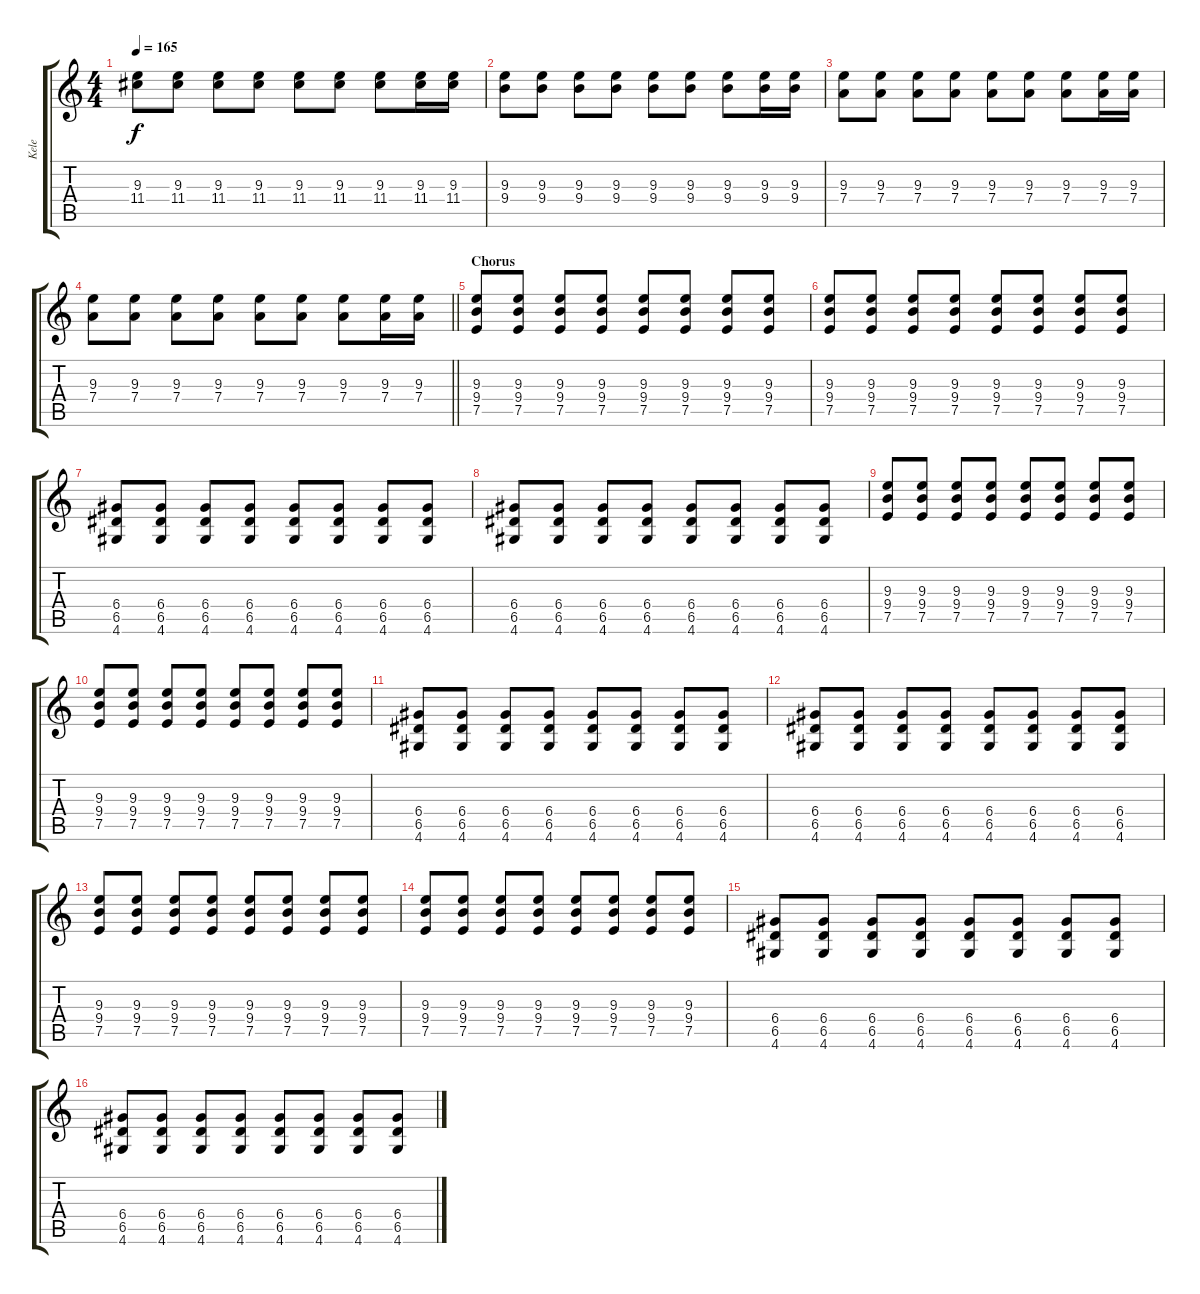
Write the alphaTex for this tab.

\track ("Kele" "Kele") {instrument electricguitarclean}
\staff {score tabs}
\tuning (E4 B3 G3 D3 A2 E2) {hide}
\ts (4 4)
\tempo 165
\clef g2
\ks c
(9.3 11.4).8{dy f} (9.3 11.4).8 (9.3 11.4).8 (9.3 11.4).8 (9.3 11.4).8 (9.3 11.4).8 (9.3 11.4).8 (9.3 11.4).16 (9.3 11.4).16 |
(9.3 9.4).8 (9.3 9.4).8 (9.3 9.4).8 (9.3 9.4).8 (9.3 9.4).8 (9.3 9.4).8 (9.3 9.4).8 (9.3 9.4).16 (9.3 9.4).16 |
(9.3 7.4).8 (9.3 7.4).8 (9.3 7.4).8 (9.3 7.4).8 (9.3 7.4).8 (9.3 7.4).8 (9.3 7.4).8 (9.3 7.4).16 (9.3 7.4).16 |
\barLineRight lightlight
(9.3 7.4).8 (9.3 7.4).8 (9.3 7.4).8 (9.3 7.4).8 (9.3 7.4).8 (9.3 7.4).8 (9.3 7.4).8 (9.3 7.4).16 (9.3 7.4).16 |
\section ("" "Chorus")
(9.3 9.4 7.5).8 (9.3 9.4 7.5).8 (9.3 9.4 7.5).8 (9.3 9.4 7.5).8 (9.3 9.4 7.5).8 (9.3 9.4 7.5).8 (9.3 9.4 7.5).8 (9.3 9.4 7.5).8 |
(9.3 9.4 7.5).8 (9.3 9.4 7.5).8 (9.3 9.4 7.5).8 (9.3 9.4 7.5).8 (9.3 9.4 7.5).8 (9.3 9.4 7.5).8 (9.3 9.4 7.5).8 (9.3 9.4 7.5).8 |
(6.4 6.5 4.6).8 (6.4 6.5 4.6).8 (6.4 6.5 4.6).8 (6.4 6.5 4.6).8 (6.4 6.5 4.6).8 (6.4 6.5 4.6).8 (6.4 6.5 4.6).8 (6.4 6.5 4.6).8 |
(6.4 6.5 4.6).8 (6.4 6.5 4.6).8 (6.4 6.5 4.6).8 (6.4 6.5 4.6).8 (6.4 6.5 4.6).8 (6.4 6.5 4.6).8 (6.4 6.5 4.6).8 (6.4 6.5 4.6).8 |
(9.3 9.4 7.5).8 (9.3 9.4 7.5).8 (9.3 9.4 7.5).8 (9.3 9.4 7.5).8 (9.3 9.4 7.5).8 (9.3 9.4 7.5).8 (9.3 9.4 7.5).8 (9.3 9.4 7.5).8 |
(9.3 9.4 7.5).8 (9.3 9.4 7.5).8 (9.3 9.4 7.5).8 (9.3 9.4 7.5).8 (9.3 9.4 7.5).8 (9.3 9.4 7.5).8 (9.3 9.4 7.5).8 (9.3 9.4 7.5).8 |
(6.4 6.5 4.6).8 (6.4 6.5 4.6).8 (6.4 6.5 4.6).8 (6.4 6.5 4.6).8 (6.4 6.5 4.6).8 (6.4 6.5 4.6).8 (6.4 6.5 4.6).8 (6.4 6.5 4.6).8 |
(6.4 6.5 4.6).8 (6.4 6.5 4.6).8 (6.4 6.5 4.6).8 (6.4 6.5 4.6).8 (6.4 6.5 4.6).8 (6.4 6.5 4.6).8 (6.4 6.5 4.6).8 (6.4 6.5 4.6).8 |
(9.3 9.4 7.5).8 (9.3 9.4 7.5).8 (9.3 9.4 7.5).8 (9.3 9.4 7.5).8 (9.3 9.4 7.5).8 (9.3 9.4 7.5).8 (9.3 9.4 7.5).8 (9.3 9.4 7.5).8 |
(9.3 9.4 7.5).8 (9.3 9.4 7.5).8 (9.3 9.4 7.5).8 (9.3 9.4 7.5).8 (9.3 9.4 7.5).8 (9.3 9.4 7.5).8 (9.3 9.4 7.5).8 (9.3 9.4 7.5).8 |
(6.4 6.5 4.6).8 (6.4 6.5 4.6).8 (6.4 6.5 4.6).8 (6.4 6.5 4.6).8 (6.4 6.5 4.6).8 (6.4 6.5 4.6).8 (6.4 6.5 4.6).8 (6.4 6.5 4.6).8 |
(6.4 6.5 4.6).8 (6.4 6.5 4.6).8 (6.4 6.5 4.6).8 (6.4 6.5 4.6).8 (6.4 6.5 4.6).8 (6.4 6.5 4.6).8 (6.4 6.5 4.6).8 (6.4 6.5 4.6).8
